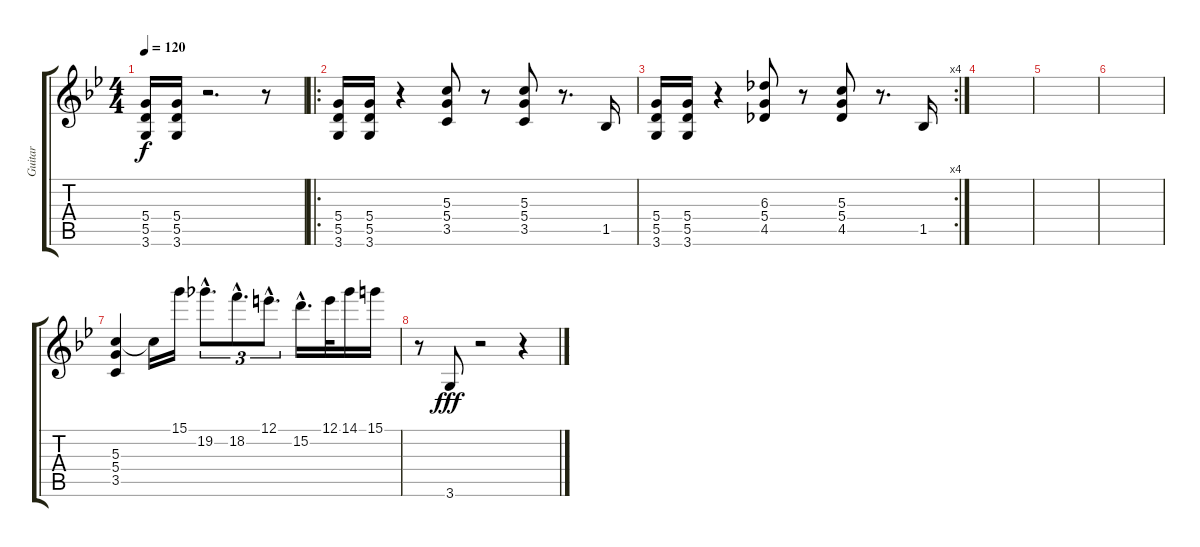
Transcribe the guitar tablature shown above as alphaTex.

\track ("Guitar" "Guitar") {instrument overdrivenguitar}
\staff {score tabs}
\tuning (E4 B3 G3 D3 A2 E2) {hide}
\ts (4 4)
\tempo 120
\clef g2
\ks gminor
(5.4 5.5 3.6).16{dy f} (5.4 5.5 3.6).16 r.2{d} r.8 |
\ro
(5.4 5.5 3.6).16 (5.4 5.5 3.6).16 r.4 (5.3 5.4 3.5).8 r.8 (5.3 5.4 3.5).8 r.8{d} 1.5.16 |
\rc 4
(5.4 5.5 3.6).16 (5.4 5.5 3.6).16 r.4 (6.3 5.4 4.5).8 r.8 (5.3 5.4 4.5).8 r.8{d} 1.5.16 |
|
|
|
(5.3 5.4 3.5).4 5.3{t}.16 15.1.16 19.2{hac}.8{d tu (3 2)} 18.2{hac}.8{d tu (3 2)} 12.1{hac}.8{d tu (3 2)} 15.2{hac}.16{d} 12.1.32 14.1.16 15.1.16 |
r.8 3.6.8{dy fff} r.2 r.4
